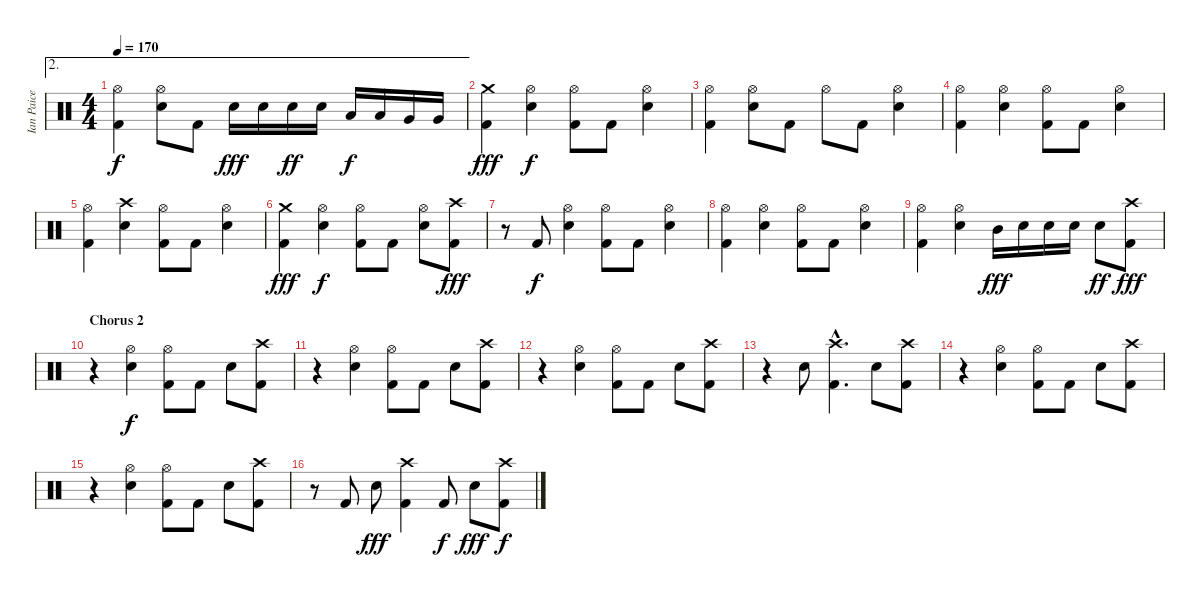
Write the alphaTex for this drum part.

\track ("Ian Paice" "Ian Paice") {instrument percussion}
\staff {score}
\articulation defaults
\ae 2
\ts (4 4)
\tempo 170
\clef neutral
\ks c
("Hi-Hat (open)" "Kick (hit) 2").4{dy f} ("Hi-Hat (open)" "Electric Snare (hit)").8 "Kick (hit) 2".8 "Electric Snare (hit)".16{dy fff} "Electric Snare (hit)".16 "Electric Snare (hit)".16{dy ff} "Electric Snare (hit)".16 "Low Tom (hit)".16{dy f} "Low Tom (hit)".16 "Very Low Tom (hit)".16 "Very Low Tom (hit)".16 |
("Crash medium (hit)" "Kick (hit) 2").4{dy fff} ("Hi-Hat (open)" "Electric Snare (hit)").4{dy f} ("Hi-Hat (open)" "Kick (hit) 2").8 "Kick (hit) 2".8 ("Hi-Hat (open)" "Electric Snare (hit)").4 |
("Hi-Hat (open)" "Kick (hit) 2").4 ("Hi-Hat (open)" "Electric Snare (hit)").8 "Kick (hit) 2".8 "Hi-Hat (open)".8 "Kick (hit) 2".8 ("Hi-Hat (open)" "Electric Snare (hit)").4 |
("Hi-Hat (open)" "Kick (hit) 2").4 ("Hi-Hat (open)" "Electric Snare (hit)").4 ("Hi-Hat (open)" "Kick (hit) 2").8 "Kick (hit) 2".8 ("Hi-Hat (open)" "Electric Snare (hit)").4 |
("Hi-Hat (open)" "Kick (hit) 2").4 ("Crash high (hit)" "Electric Snare (hit)").4 ("Hi-Hat (open)" "Kick (hit) 2").8 "Kick (hit) 2".8 ("Hi-Hat (open)" "Electric Snare (hit)").4 |
("Crash medium (hit)" "Kick (hit) 2").4{dy fff} ("Hi-Hat (open)" "Electric Snare (hit)").4{dy f} ("Hi-Hat (open)" "Kick (hit) 2").8 "Kick (hit) 2".8 ("Hi-Hat (open)" "Electric Snare (hit)").8 ("Crash high (hit)" "Kick (hit) 2").8{dy fff} |
r.8 "Kick (hit) 2".8{dy f} ("Hi-Hat (open)" "Electric Snare (hit)").4 ("Hi-Hat (open)" "Kick (hit) 2").8 "Kick (hit) 2".8 ("Hi-Hat (open)" "Electric Snare (hit)").4 |
("Hi-Hat (open)" "Kick (hit) 2").4 ("Hi-Hat (open)" "Electric Snare (hit)").4 ("Hi-Hat (open)" "Kick (hit) 2").8 "Kick (hit) 2".8 ("Hi-Hat (open)" "Electric Snare (hit)").4 |
("Hi-Hat (open)" "Kick (hit) 2").4 ("Hi-Hat (open)" "Electric Snare (hit)").4 "Mid Tom (hit)".16{dy fff} "Electric Snare (hit)".16 "Electric Snare (hit)".16 "Electric Snare (hit)".16 "Electric Snare (hit)".8{dy ff} ("Crash high (hit)" "Kick (hit) 2").8{dy fff} |
\section ("" "Chorus 2")
r.4 ("Hi-Hat (open)" "Electric Snare (hit)").4{dy f} ("Hi-Hat (open)" "Kick (hit) 2").8 "Kick (hit) 2".8 "Electric Snare (hit)".8 ("Crash high (hit)" "Kick (hit) 2").8 |
r.4 ("Hi-Hat (open)" "Electric Snare (hit)").4 ("Hi-Hat (open)" "Kick (hit) 2").8 "Kick (hit) 2".8 "Electric Snare (hit)".8 ("Crash high (hit)" "Kick (hit) 2").8 |
r.4 ("Hi-Hat (open)" "Electric Snare (hit)").4 ("Hi-Hat (open)" "Kick (hit) 2").8 "Kick (hit) 2".8 "Electric Snare (hit)".8 ("Crash high (hit)" "Kick (hit) 2").8 |
r.4 "Electric Snare (hit)".8 ("Crash high (hit)"{hac} "Kick (hit) 2"{hac}).4{d} "Electric Snare (hit)".8 ("Crash high (hit)" "Kick (hit) 2").8 |
r.4 ("Hi-Hat (open)" "Electric Snare (hit)").4 ("Hi-Hat (open)" "Kick (hit) 2").8 "Kick (hit) 2".8 "Electric Snare (hit)".8 ("Crash high (hit)" "Kick (hit) 2").8 |
r.4 ("Hi-Hat (open)" "Electric Snare (hit)").4 ("Hi-Hat (open)" "Kick (hit) 2").8 "Kick (hit) 2".8 "Electric Snare (hit)".8 ("Crash high (hit)" "Kick (hit) 2").8 |
r.8 "Kick (hit) 2".8 "Electric Snare (hit)".8{dy fff} ("Crash high (hit)" "Kick (hit) 2").4 "Kick (hit) 2".8{dy f} "Electric Snare (hit)".8{dy fff} ("Crash high (hit)" "Kick (hit) 2").8{dy f}
